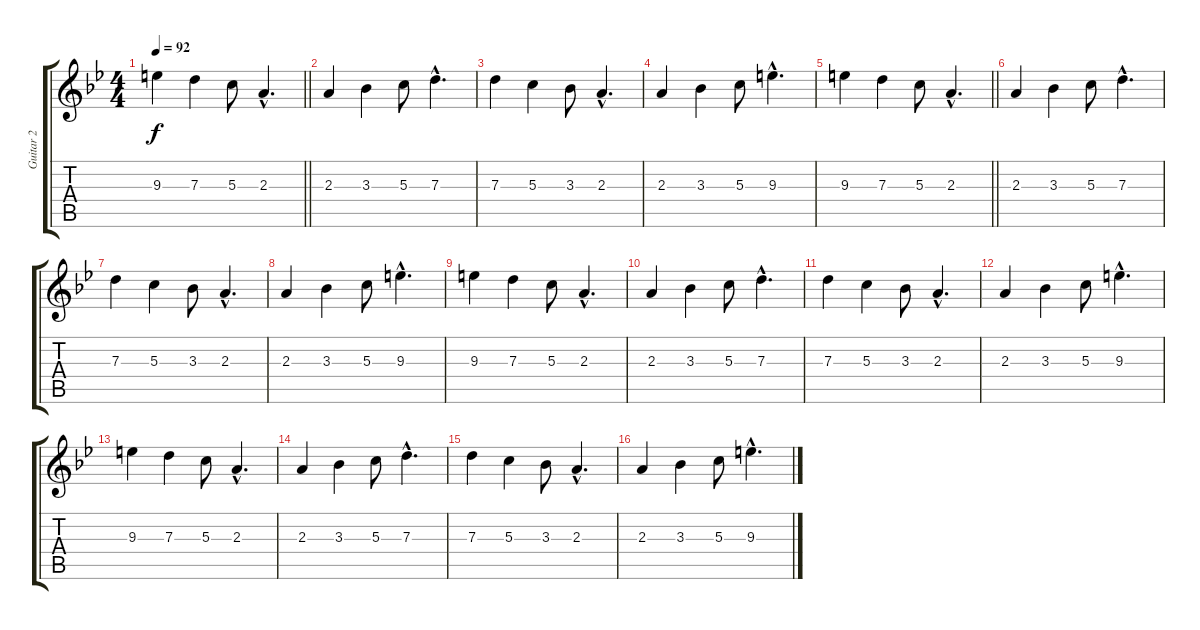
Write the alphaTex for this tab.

\track ("Guitar 2" "Guitar 2") {instrument acousticguitarsteel}
\staff {score tabs}
\tuning (E4 B3 G3 D3 A2 E2) {hide}
\ts (4 4)
\tempo 92
\clef g2
\barLineRight lightlight
\ks bb
9.3.4{dy f} 7.3.4 5.3.8 2.3{hac}.4{d} |
2.3.4 3.3.4 5.3.8 7.3{hac}.4{d} |
7.3.4 5.3.4 3.3.8 2.3{hac}.4{d} |
2.3.4 3.3.4 5.3.8 9.3{hac}.4{d} |
\barLineRight lightlight
9.3.4 7.3.4 5.3.8 2.3{hac}.4{d} |
2.3.4 3.3.4 5.3.8 7.3{hac}.4{d} |
7.3.4 5.3.4 3.3.8 2.3{hac}.4{d} |
2.3.4 3.3.4 5.3.8 9.3{hac}.4{d} |
9.3.4{volume 10} 7.3.4 5.3.8 2.3{hac}.4{d} |
2.3.4 3.3.4 5.3.8 7.3{hac}.4{d} |
7.3.4{volume 9} 5.3.4 3.3.8 2.3{hac}.4{d} |
2.3.4 3.3.4 5.3.8 9.3{hac}.4{d} |
9.3.4{volume 6} 7.3.4 5.3.8 2.3{hac}.4{d} |
2.3.4 3.3.4 5.3.8 7.3{hac}.4{d} |
7.3.4 5.3.4 3.3.8 2.3{hac}.4{d} |
2.3.4 3.3.4 5.3.8 9.3{hac}.4{d}
